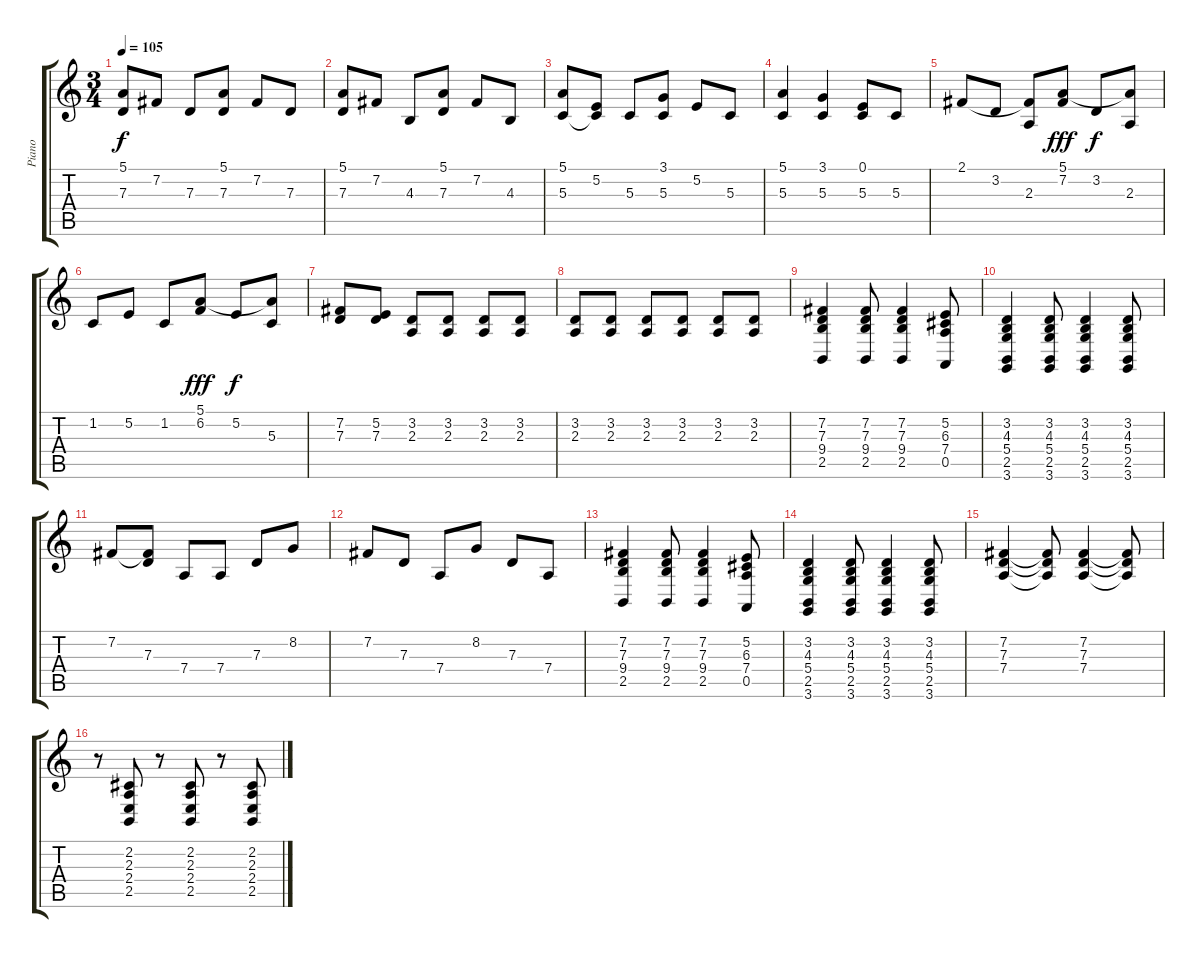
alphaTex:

\track ("Piano" "Piano") {instrument acousticgrandpiano}
\staff {score tabs}
\tuning (E4 B3 G3 D3 A2 E2) {hide}
\ts (3 4)
\tempo 105
\clef g2
\ks c
(5.1 7.3).8{dy f} 7.2.8 7.3.8 (5.1 7.3).8 7.2.8 7.3.8 |
(5.1 7.3).8 7.2.8 4.3.8 (5.1 7.3).8 7.2.8 4.3.8 |
(5.1 5.3).8 (5.2 5.3{t}).8 5.3.8 (3.1 5.3).8 5.2.8 5.3.8 |
(5.1 5.3).4 (3.1 5.3).4 (0.1 5.3).8 5.3.8 |
2.1.8 3.2.8 (2.1{t} 2.3).8 (5.1 7.2).8{dy fff} 3.2.8{dy f} (5.1{t} 2.3).8 |
1.2.8 5.2.8 1.2.8 (5.1 6.2).8{dy fff} 5.2.8{dy f} (5.1{t} 5.3).8 |
(7.2 7.3).8 (5.2 7.3).8 (3.2 2.3).8 (3.2 2.3).8 (3.2 2.3).8 (3.2 2.3).8 |
(3.2 2.3).8 (3.2 2.3).8 (3.2 2.3).8 (3.2 2.3).8 (3.2 2.3).8 (3.2 2.3).8 |
(7.2 7.3 9.4 2.5).4 (7.2 7.3 9.4 2.5).8 (7.2 7.3 9.4 2.5).4 (5.2 6.3 7.4 0.5).8 |
(3.2 4.3 5.4 2.5 3.6).4 (3.2 4.3 5.4 2.5 3.6).8 (3.2 4.3 5.4 2.5 3.6).4 (3.2 4.3 5.4 2.5 3.6).8 |
7.2.8 (7.2{t} 7.3).8 7.4.8 7.4.8 7.3.8 8.2.8 |
7.2.8 7.3.8 7.4.8 8.2.8 7.3.8 7.4.8 |
(7.2 7.3 9.4 2.5).4 (7.2 7.3 9.4 2.5).8 (7.2 7.3 9.4 2.5).4 (5.2 6.3 7.4 0.5).8 |
(3.2 4.3 5.4 2.5 3.6).4 (3.2 4.3 5.4 2.5 3.6).8 (3.2 4.3 5.4 2.5 3.6).4 (3.2 4.3 5.4 2.5 3.6).8 |
(7.2 7.3 7.4).4 (7.2{t} 7.3{t} 7.4{t}).8 (7.2 7.3 7.4).4 (7.2{t} 7.3{t} 7.4{t}).8 |
r.8 (2.2 2.3 2.4 2.5).8 r.8 (2.2 2.3 2.4 2.5).8 r.8 (2.2 2.3 2.4 2.5).8
